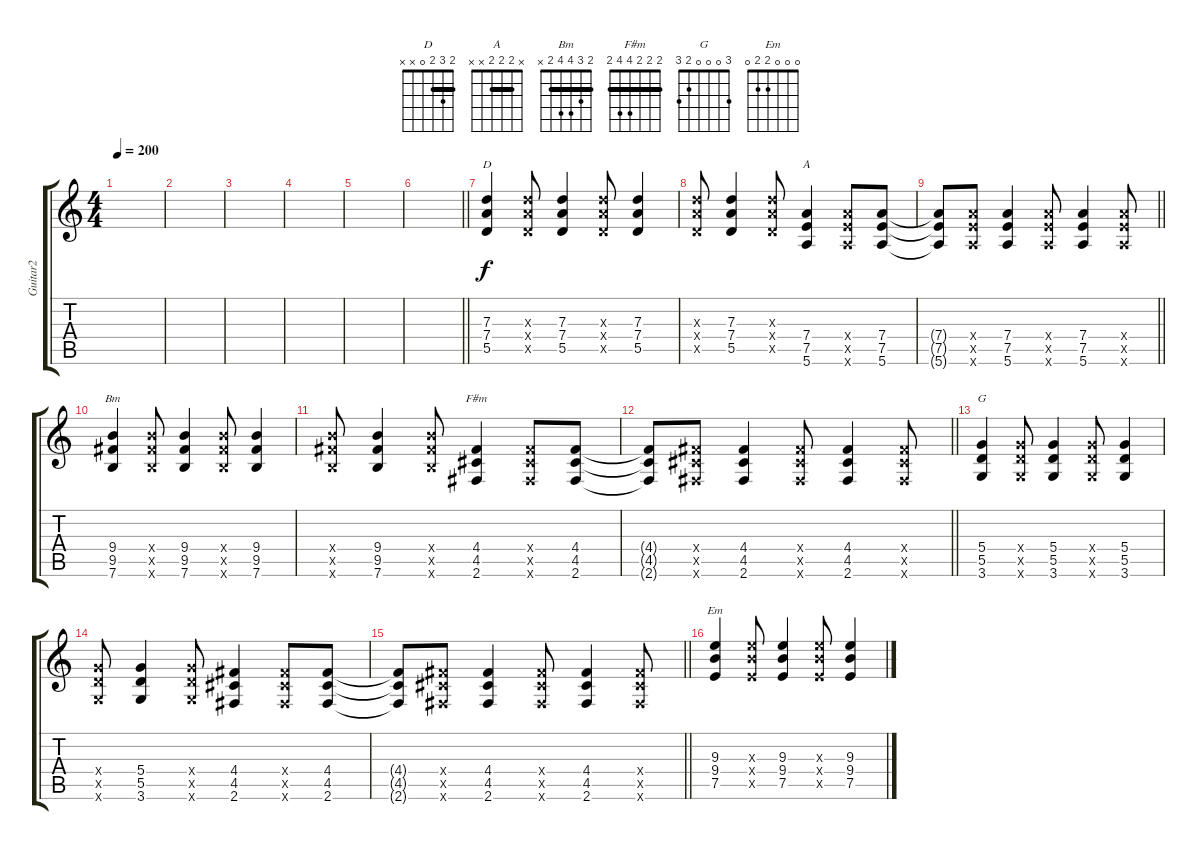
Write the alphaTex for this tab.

\track ("Guitar2" "Guitar2") {instrument distortionguitar}
\staff {score tabs}
\tuning (E4 B3 G3 D3 A2 E2) {hide}
\chord ("D" 2 3 2 0 x x) {barre 2}
\chord ("A" x 2 2 2 x x) {barre 2}
\chord ("Bm" 2 3 4 4 2 x) {barre 2}
\chord ("F#m" 2 2 2 4 4 2) {barre 2}
\chord ("G" 3 0 0 0 2 3)
\chord ("Em" 0 0 0 2 2 0)
\ts (4 4)
\tempo 200
\clef g2
\ks c
|
|
|
|
|
\barLineRight lightlight
|
\section ("" " ")
(7.3 7.4 5.5).4{ch "D" instrument distortionguitar} (7.3{x} 7.4{x} 5.5{x}).8 (7.3 7.4 5.5).4 (7.3{x} 7.4{x} 5.5{x}).8 (7.3 7.4 5.5).4 |
(7.3{x} 7.4{x} 5.5{x}).8 (7.3 7.4 5.5).4 (7.3{x} 7.4{x} 5.5{x}).8 (7.4 7.5 5.6).4{ch "A"} (7.4{x} 7.5{x} 5.6{x}).8 (7.4 7.5 5.6).8 |
\barLineRight lightlight
(7.4{t} 7.5{t} 5.6{t}).8 (7.4{x} 7.5{x} 5.6{x}).8 (7.4 7.5 5.6).4 (7.4{x} 7.5{x} 5.6{x}).8 (7.4 7.5 5.6).4 (7.4{x} 7.5{x} 5.6{x}).8 |
(9.4 9.5 7.6).4{ch "Bm"} (9.4{x} 9.5{x} 7.6{x}).8 (9.4 9.5 7.6).4 (9.4{x} 9.5{x} 7.6{x}).8 (9.4 9.5 7.6).4 |
(9.4{x} 9.5{x} 7.6{x}).8 (9.4 9.5 7.6).4 (9.4{x} 9.5{x} 7.6{x}).8 (4.4 4.5 2.6).4{ch "F#m"} (4.4{x} 4.5{x} 2.6{x}).8 (4.4 4.5 2.6).8 |
\barLineRight lightlight
(4.4{t} 4.5{t} 2.6{t}).8 (4.4{x} 4.5{x} 2.6{x}).8 (4.4 4.5 2.6).4 (4.4{x} 4.5{x} 2.6{x}).8 (4.4 4.5 2.6).4 (4.4{x} 4.5{x} 2.6{x}).8 |
(5.4 5.5 3.6).4{ch "G"} (5.4{x} 5.5{x} 3.6{x}).8 (5.4 5.5 3.6).4 (5.4{x} 5.5{x} 3.6{x}).8 (5.4 5.5 3.6).4 |
(5.4{x} 5.5{x} 3.6{x}).8 (5.4 5.5 3.6).4 (5.4{x} 5.5{x} 3.6{x}).8 (4.4 4.5 2.6).4 (4.4{x} 4.5{x} 2.6{x}).8 (4.4 4.5 2.6).8 |
\barLineRight lightlight
(4.4{t} 4.5{t} 2.6{t}).8 (4.4{x} 4.5{x} 2.6{x}).8 (4.4 4.5 2.6).4 (4.4{x} 4.5{x} 2.6{x}).8 (4.4 4.5 2.6).4 (4.4{x} 4.5{x} 2.6{x}).8 |
(9.3 9.4 7.5).4{ch "Em"} (9.3{x} 9.4{x} 7.5{x}).8 (9.3 9.4 7.5).4 (9.3{x} 9.4{x} 7.5{x}).8 (9.3 9.4 7.5).4
